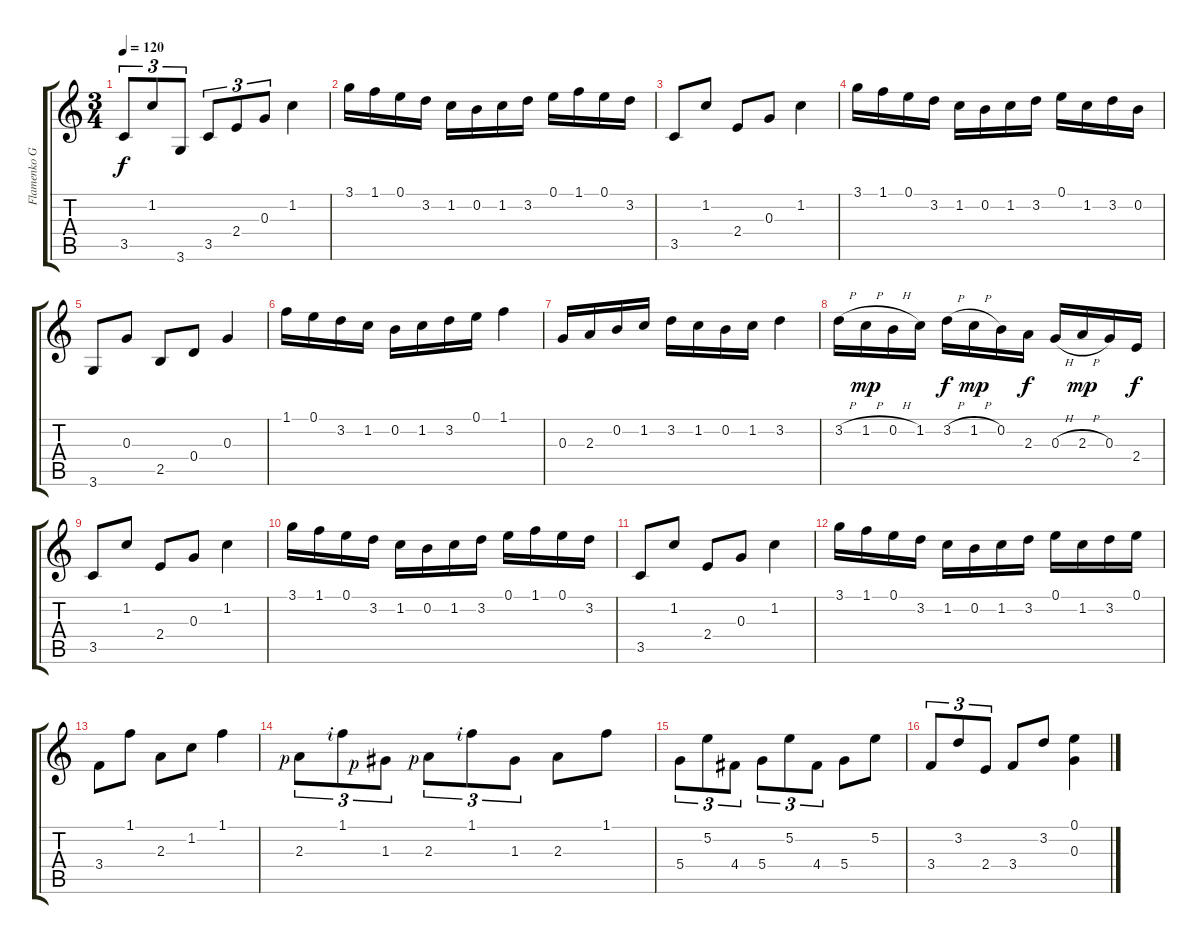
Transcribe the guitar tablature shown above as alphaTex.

\track ("Flamenko Gitar" "Flamenko G") {instrument acousticguitarnylon}
\staff {score tabs}
\tuning (E4 B3 G3 D3 A2 E2) {hide}
\ts (3 4)
\tempo 120
\clef g2
\ks c
3.5.8{tu (3 2) dy f} 1.2.8{tu (3 2)} 3.6.8{tu (3 2)} 3.5.8{tu (3 2)} 2.4.8{tu (3 2)} 0.3.8{tu (3 2)} 1.2.4 |
3.1.16 1.1.16 0.1.16 3.2.16 1.2.16 0.2.16 1.2.16 3.2.16 0.1.16 1.1.16 0.1.16 3.2.16 |
3.5.8 1.2.8 2.4.8 0.3.8 1.2.4 |
3.1.16 1.1.16 0.1.16 3.2.16 1.2.16 0.2.16 1.2.16 3.2.16 0.1.16 1.2.16 3.2.16 0.2.16 |
3.6.8 0.3.8 2.5.8 0.4.8 0.3.4 |
1.1.16 0.1.16 3.2.16 1.2.16 0.2.16 1.2.16 3.2.16 0.1.16 1.1.4 |
0.3.16 2.3.16 0.2.16 1.2.16 3.2.16 1.2.16 0.2.16 1.2.16 3.2.4 |
3.2{h}.16 1.2{h}.16{dy mp} 0.2{h}.16 1.2.16 3.2{h}.16{dy f} 1.2{h}.16{dy mp} 0.2.16 2.3.16{dy f} 0.3{h}.16 2.3{h}.16{dy mp} 0.3.16 2.4.16{dy f} |
3.5.8 1.2.8 2.4.8 0.3.8 1.2.4 |
3.1.16 1.1.16 0.1.16 3.2.16 1.2.16 0.2.16 1.2.16 3.2.16 0.1.16 1.1.16 0.1.16 3.2.16 |
3.5.8 1.2.8 2.4.8 0.3.8 1.2.4 |
3.1.16 1.1.16 0.1.16 3.2.16 1.2.16 0.2.16 1.2.16 3.2.16 0.1.16 1.2.16 3.2.16 0.1.16 |
3.4.8 1.1.8 2.3.8 1.2.8 1.1.4 |
2.3{rf 1}.8{tu (3 2)} 1.1{rf 2}.8{tu (3 2)} 1.3{rf 1}.8{tu (3 2)} 2.3{rf 1}.8{tu (3 2)} 1.1{rf 2}.8{tu (3 2)} 1.3.8{tu (3 2)} 2.3.8 1.1.8 |
5.4.8{tu (3 2)} 5.2.8{tu (3 2)} 4.4.8{tu (3 2)} 5.4.8{tu (3 2)} 5.2.8{tu (3 2)} 4.4.8{tu (3 2)} 5.4.8 5.2.8 |
3.4.8{tu (3 2)} 3.2.8{tu (3 2)} 2.4.8{tu (3 2)} 3.4.8 3.2.8 (0.1 0.3).4
